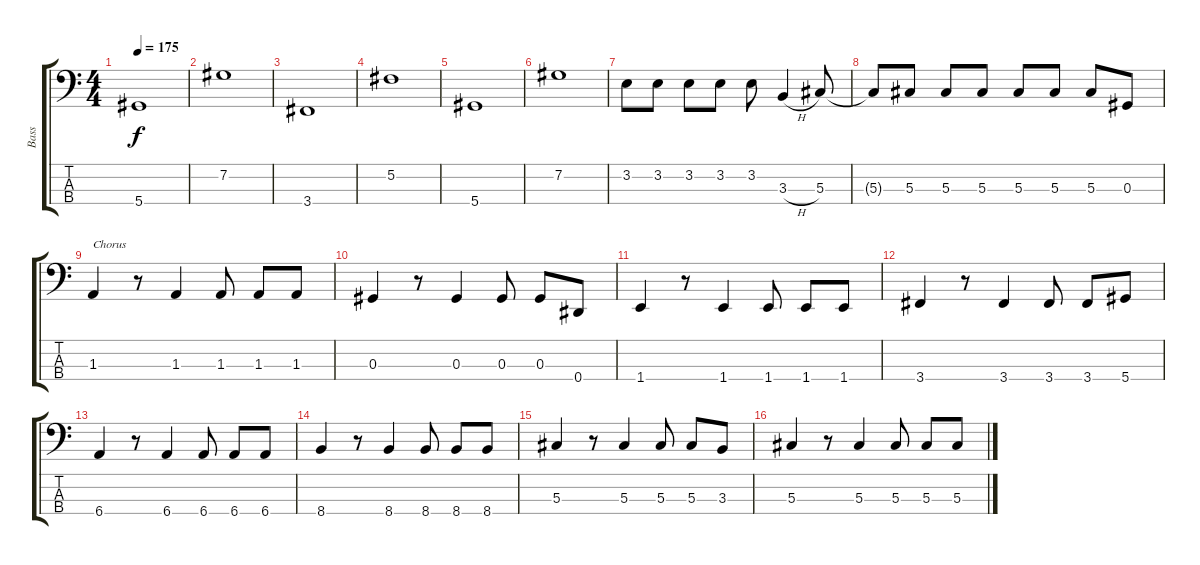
\track ("Bass" "Bass") {instrument electricbassfinger}
\staff {score tabs}
\tuning (Gb2 Db2 Ab1 Eb1) {hide}
\ts (4 4)
\tempo 175
\clef f4
\ks c
5.4.1{dy f} |
7.2.1 |
3.4.1 |
5.2.1 |
5.4.1 |
7.2.1 |
3.2.8 3.2.8 3.2.8 3.2.8 3.2.8 3.3{h}.4 5.3.8 |
5.3{t}.8 5.3.8 5.3.8 5.3.8 5.3.8 5.3.8 5.3.8 0.3.8 |
1.3.4{txt "Chorus"} r.8 1.3.4 1.3.8 1.3.8 1.3.8 |
0.3.4 r.8 0.3.4 0.3.8 0.3.8 0.4.8 |
1.4.4 r.8 1.4.4 1.4.8 1.4.8 1.4.8 |
3.4.4 r.8 3.4.4 3.4.8 3.4.8 5.4.8 |
6.4.4 r.8 6.4.4 6.4.8 6.4.8 6.4.8 |
8.4.4 r.8 8.4.4 8.4.8 8.4.8 8.4.8 |
5.3.4 r.8 5.3.4 5.3.8 5.3.8 3.3.8 |
5.3.4 r.8 5.3.4 5.3.8 5.3.8 5.3{ss}.8
